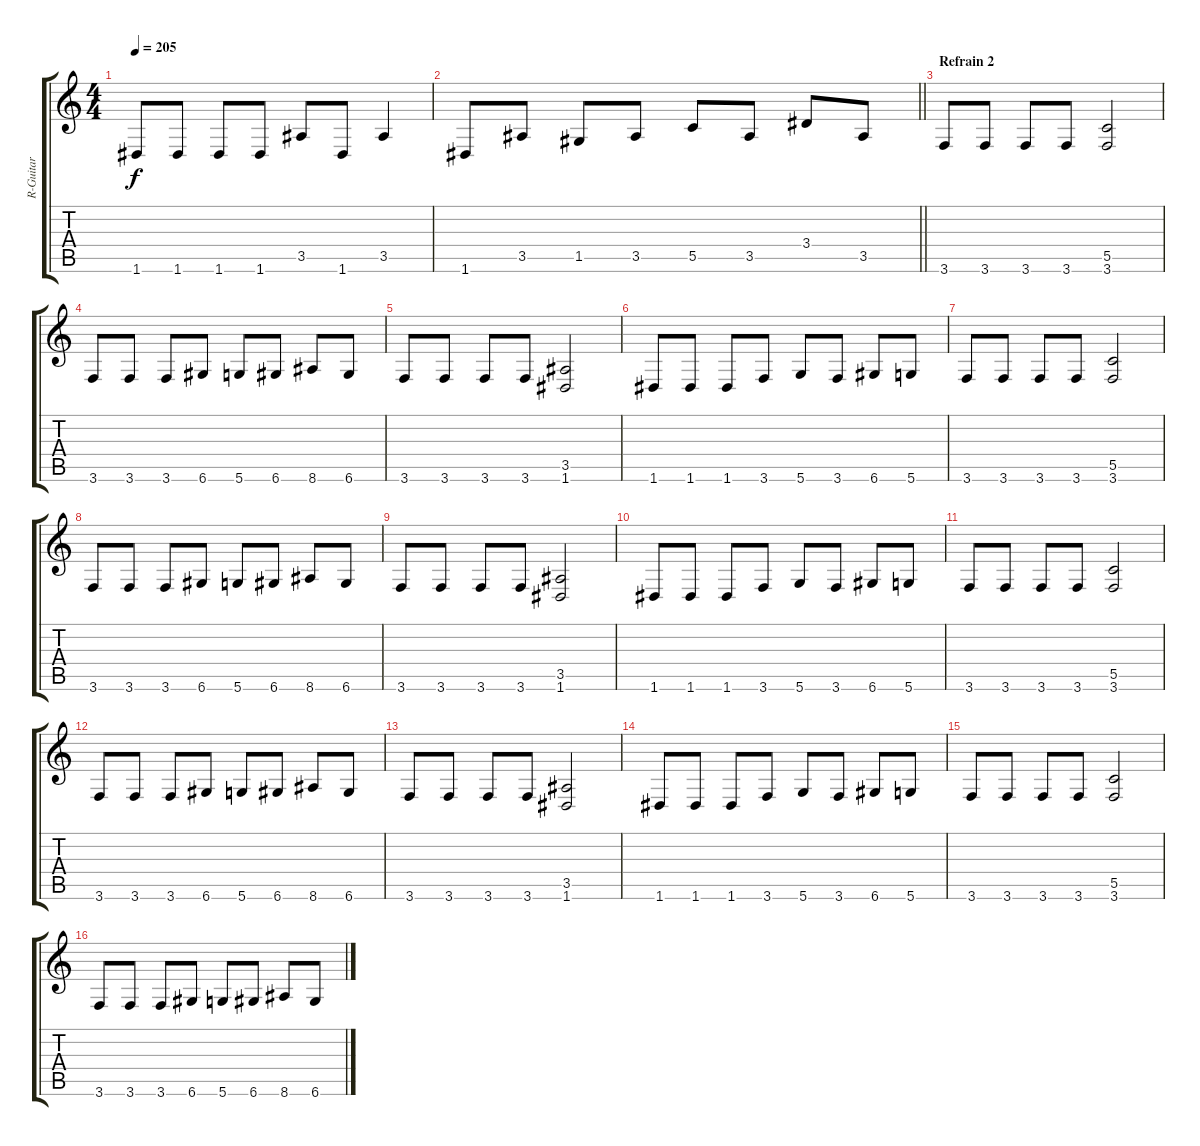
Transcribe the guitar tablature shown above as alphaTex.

\track ("R-Guitar" "R-Guitar") {instrument distortionguitar}
\staff {score tabs}
\tuning (D4 A3 F3 C3 G2 D2) {hide}
\ts (4 4)
\tempo 205
\clef g2
\ks c
1.6.8{dy f} 1.6.8 1.6.8 1.6.8 3.5.8 1.6.8 3.5.4 |
\barLineRight lightlight
1.6.8 3.5.8 1.5.8 3.5.8 5.5.8 3.5.8 3.4.8 3.5.8 |
\section ("" "Refrain 2")
3.6.8 3.6.8 3.6.8 3.6.8 (5.5 3.6).2 |
3.6.8 3.6.8 3.6.8 6.6.8 5.6.8 6.6.8 8.6.8 6.6.8 |
3.6.8 3.6.8 3.6.8 3.6.8 (3.5 1.6).2 |
1.6.8 1.6.8 1.6.8 3.6.8 5.6.8 3.6.8 6.6.8 5.6.8 |
3.6.8 3.6.8 3.6.8 3.6.8 (5.5 3.6).2 |
3.6.8 3.6.8 3.6.8 6.6.8 5.6.8 6.6.8 8.6.8 6.6.8 |
3.6.8 3.6.8 3.6.8 3.6.8 (3.5 1.6).2 |
1.6.8 1.6.8 1.6.8 3.6.8 5.6.8 3.6.8 6.6.8 5.6.8 |
3.6.8 3.6.8 3.6.8 3.6.8 (5.5 3.6).2 |
3.6.8 3.6.8 3.6.8 6.6.8 5.6.8 6.6.8 8.6.8 6.6.8 |
3.6.8 3.6.8 3.6.8 3.6.8 (3.5 1.6).2 |
1.6.8 1.6.8 1.6.8 3.6.8 5.6.8 3.6.8 6.6.8 5.6.8 |
3.6.8 3.6.8 3.6.8 3.6.8 (5.5 3.6).2 |
3.6.8 3.6.8 3.6.8 6.6.8 5.6.8 6.6.8 8.6.8 6.6.8
